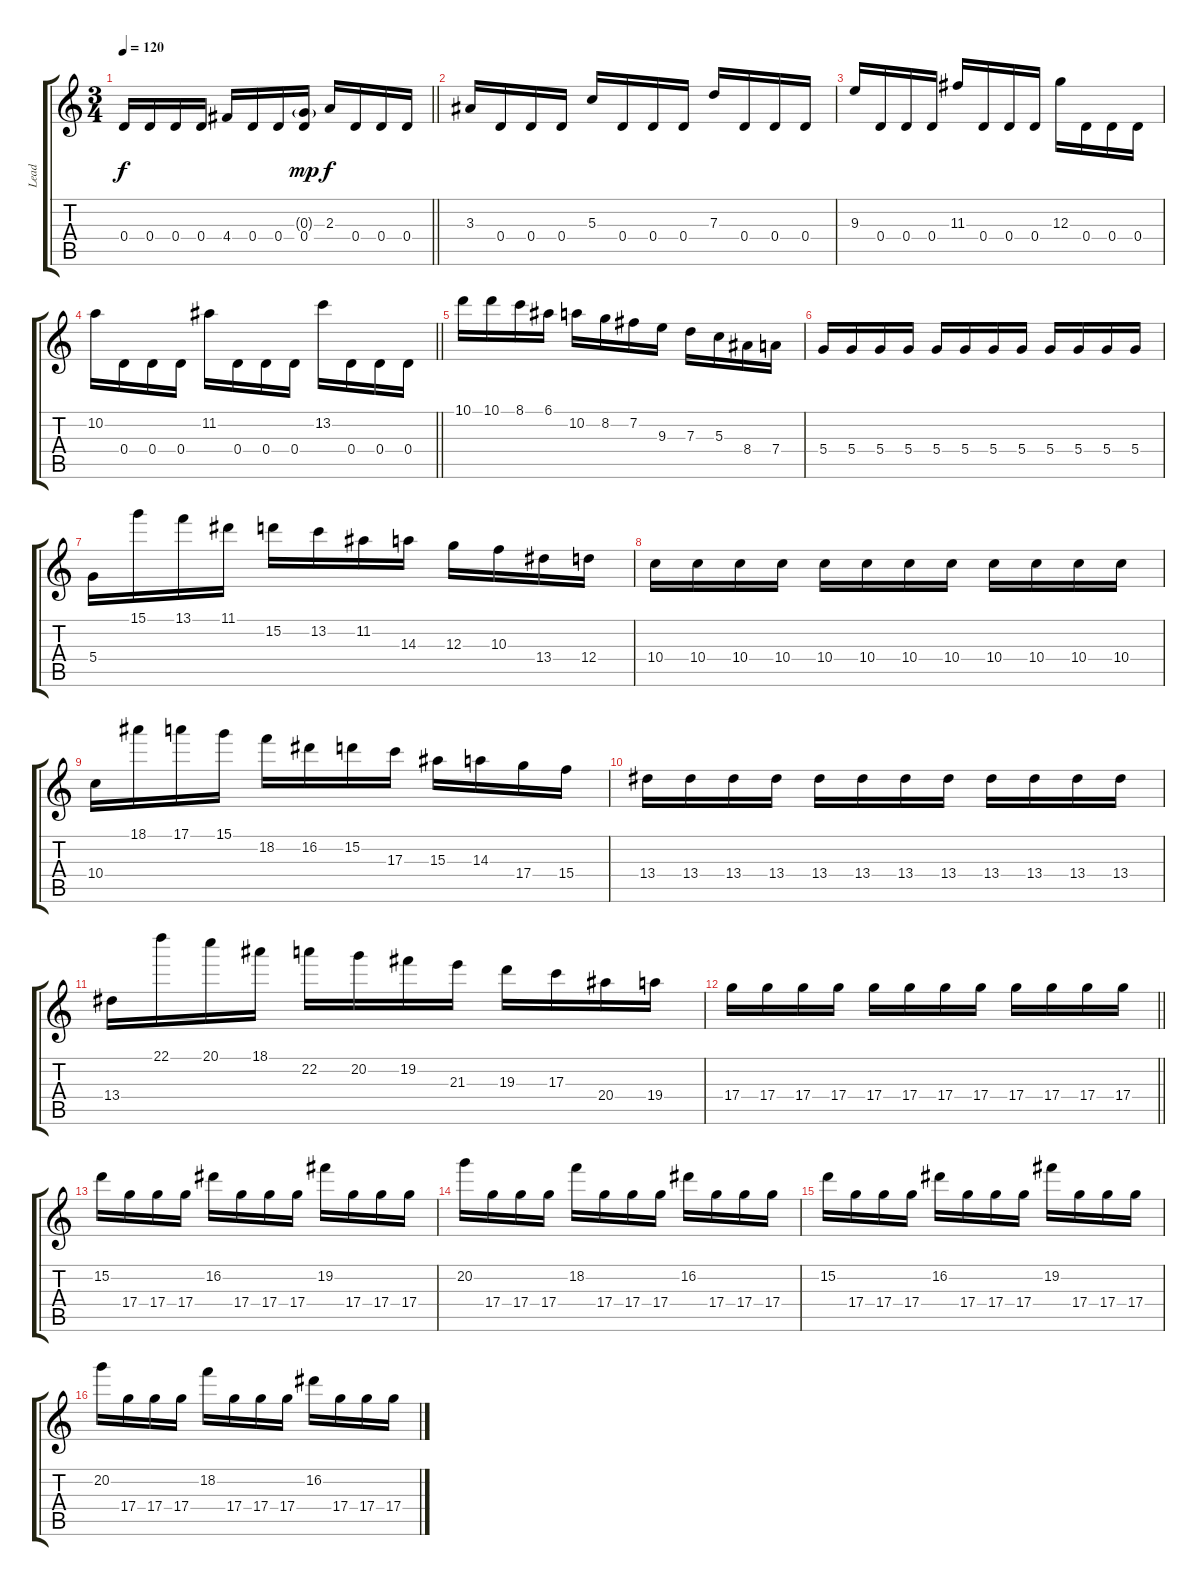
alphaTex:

\track ("Lead" "Lead") {instrument distortionguitar}
\staff {score tabs}
\tuning (E4 B3 G3 D3 A2 D2) {hide}
\ts (3 4)
\tempo 120
\clef g2
\barLineRight lightlight
\ks c
0.4.16{dy f} 0.4.16 0.4.16 0.4.16 4.4.16 0.4.16 0.4.16 (0.3{g} 0.4).16{dy mp} 2.3.16{dy f} 0.4.16 0.4.16 0.4.16 |
3.3.16 0.4.16 0.4.16 0.4.16 5.3.16 0.4.16 0.4.16 0.4.16 7.3.16 0.4.16 0.4.16 0.4.16 |
9.3.16 0.4.16 0.4.16 0.4.16 11.3.16 0.4.16 0.4.16 0.4.16 12.3.16 0.4.16 0.4.16 0.4.16 |
\barLineRight lightlight
10.2.16 0.4.16 0.4.16 0.4.16 11.2.16 0.4.16 0.4.16 0.4.16 13.2.16 0.4.16 0.4.16 0.4.16 |
10.1.16 10.1.16 8.1.16 6.1.16 10.2.16 8.2.16 7.2.16 9.3.16 7.3.16 5.3.16 8.4.16 7.4.16 |
5.4.16 5.4.16 5.4.16 5.4.16 5.4.16 5.4.16 5.4.16 5.4.16 5.4.16 5.4.16 5.4.16 5.4.16 |
5.4.16 15.1.16 13.1.16 11.1.16 15.2.16 13.2.16 11.2.16 14.3.16 12.3.16 10.3.16 13.4.16 12.4.16 |
10.4.16 10.4.16 10.4.16 10.4.16 10.4.16 10.4.16 10.4.16 10.4.16 10.4.16 10.4.16 10.4.16 10.4.16 |
10.4.16 18.1.16 17.1.16 15.1.16 18.2.16 16.2.16 15.2.16 17.3.16 15.3.16 14.3.16 17.4.16 15.4.16 |
13.4.16 13.4.16 13.4.16 13.4.16 13.4.16 13.4.16 13.4.16 13.4.16 13.4.16 13.4.16 13.4.16 13.4.16 |
13.4.16 22.1.16 20.1.16 18.1.16 22.2.16 20.2.16 19.2.16 21.3.16 19.3.16 17.3.16 20.4.16 19.4.16 |
\barLineRight lightlight
17.4.16 17.4.16 17.4.16 17.4.16 17.4.16 17.4.16 17.4.16 17.4.16 17.4.16 17.4.16 17.4.16 17.4.16 |
15.2.16 17.4.16 17.4.16 17.4.16 16.2.16 17.4.16 17.4.16 17.4.16 19.2.16 17.4.16 17.4.16 17.4.16 |
20.2.16 17.4.16 17.4.16 17.4.16 18.2.16 17.4.16 17.4.16 17.4.16 16.2.16 17.4.16 17.4.16 17.4.16 |
15.2.16 17.4.16 17.4.16 17.4.16 16.2.16 17.4.16 17.4.16 17.4.16 19.2.16 17.4.16 17.4.16 17.4.16 |
20.2.16 17.4.16 17.4.16 17.4.16 18.2.16 17.4.16 17.4.16 17.4.16 16.2.16 17.4.16 17.4.16 17.4.16
